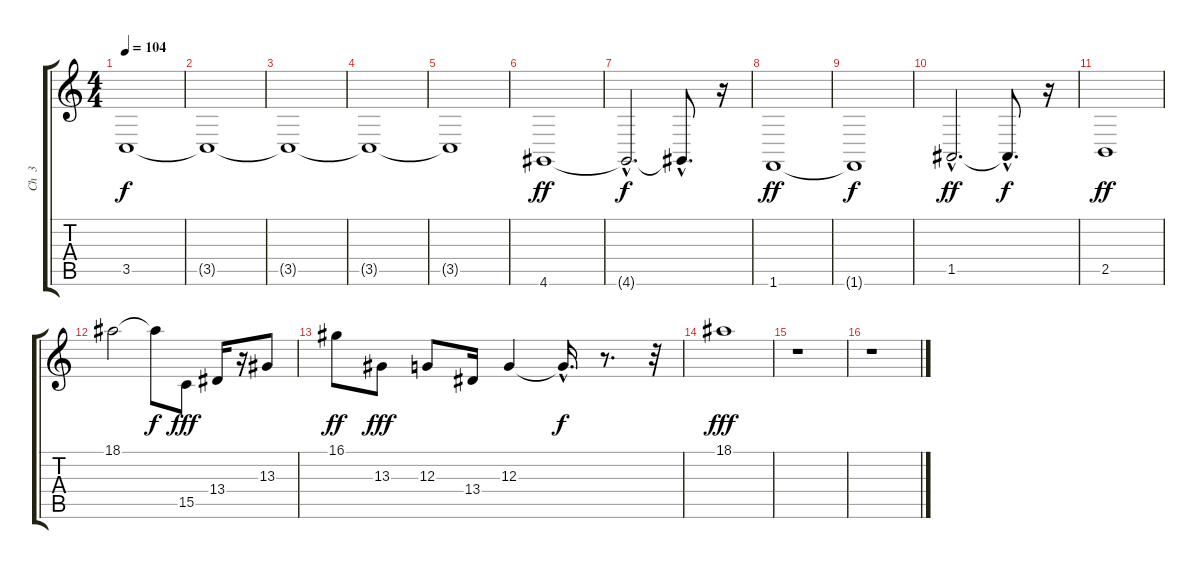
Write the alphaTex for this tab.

\track ("Ch  3   " "Ch  3   ") {instrument sitar}
\staff {score tabs}
\tuning (E4 B3 G3 D3 A2 E2) {hide}
\ts (4 4)
\tempo 104
\clef g2
\ks c
3.5{t}.1{dy f} |
3.5{t}.1 |
3.5{t}.1 |
3.5{t}.1 |
3.5{t}.1 |
4.6.1{dy ff} |
4.6{hac t}.2{d dy f} 4.6{hac t}.8{d} r.16 |
1.6.1{dy ff} |
1.6{t}.1{dy f} |
1.5{hac}.2{d dy ff} 1.5{hac t}.8{d dy f} r.16 |
2.5.1{dy ff} |
18.1.2 18.1{t}.8{dy f} 15.5.8{dy fff} 13.4.16 r.16 13.3.8 |
16.1.8{dy ff} 13.3.8{dy fff} 12.3.8 13.4.16 12.3.4 12.3{hac t}.16{d dy f} r.8{d} r.32 |
18.1.1{dy fff} |
r.1 |
r.1
